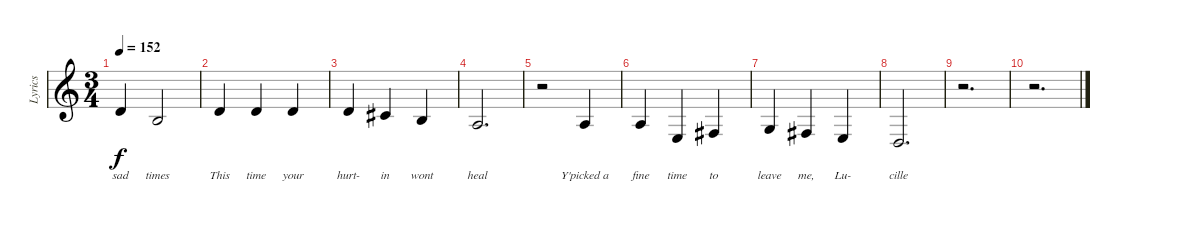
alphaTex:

\track ("Lyrics" "Lyrics") {instrument violin}
\staff {score}
\tuning (E4 B3 G3 D3 A2 E2) {hide}
\ts (3 4)
\tempo 152
\clef g2
\ks c
3.2.4{lyrics (0 "sad") lyrics (1 "") lyrics (2 "") lyrics (3 "") lyrics (4 "") dy f} 4.3.2{lyrics (0 "times") lyrics (1 "") lyrics (2 "") lyrics (3 "") lyrics (4 "")} |
3.2.4{lyrics (0 "This") lyrics (1 "") lyrics (2 "") lyrics (3 "") lyrics (4 "")} 3.2.4{lyrics (0 "time") lyrics (1 "") lyrics (2 "") lyrics (3 "") lyrics (4 "")} 3.2.4{lyrics (0 "your") lyrics (1 "") lyrics (2 "") lyrics (3 "") lyrics (4 "")} |
3.2.4{lyrics (0 "hurt-") lyrics (1 "") lyrics (2 "") lyrics (3 "") lyrics (4 "")} 2.2.4{lyrics (0 "in") lyrics (1 "") lyrics (2 "") lyrics (3 "") lyrics (4 "")} 4.3.4{lyrics (0 "wont") lyrics (1 "") lyrics (2 "") lyrics (3 "") lyrics (4 "")} |
2.3.2{d lyrics (0 "heal") lyrics (1 "") lyrics (2 "") lyrics (3 "") lyrics (4 "")} |
r.2 2.3.4{lyrics (0 "Y'picked a") lyrics (1 "") lyrics (2 "") lyrics (3 "") lyrics (4 "")} |
2.3.4{lyrics (0 "fine") lyrics (1 "") lyrics (2 "") lyrics (3 "") lyrics (4 "")} 2.4.4{lyrics (0 "time") lyrics (1 "") lyrics (2 "") lyrics (3 "") lyrics (4 "")} 4.4.4{lyrics (0 "to") lyrics (1 "") lyrics (2 "") lyrics (3 "") lyrics (4 "")} |
0.3.4{lyrics (0 "leave") lyrics (1 "") lyrics (2 "") lyrics (3 "") lyrics (4 "")} 4.4.4{lyrics (0 "me,") lyrics (1 "") lyrics (2 "") lyrics (3 "") lyrics (4 "")} 2.4.4{lyrics (0 "Lu-") lyrics (1 "") lyrics (2 "") lyrics (3 "") lyrics (4 "")} |
0.4.2{d lyrics (0 "cille") lyrics (1 "") lyrics (2 "") lyrics (3 "") lyrics (4 "")} |
r.2{d} |
r.2{d}
